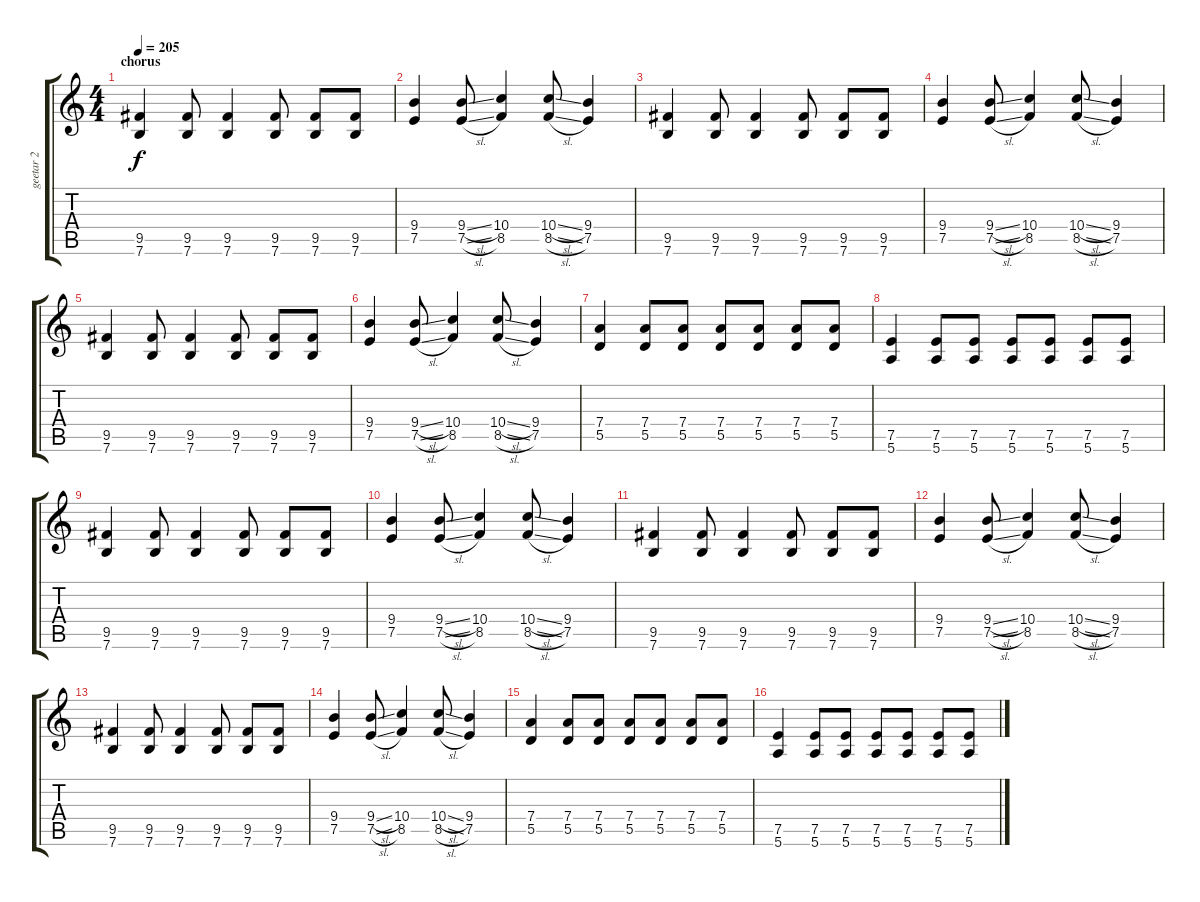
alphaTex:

\track ("geetar 2" "geetar 2") {instrument distortionguitar}
\staff {score tabs}
\tuning (E4 B3 G3 D3 A2 E2) {hide}
\ts (4 4)
\section ("" "chorus")
\tempo 205
\clef g2
\ks c
(9.5 7.6).4{dy f} (9.5 7.6).8 (9.5 7.6).4 (9.5 7.6).8 (9.5 7.6).8 (9.5 7.6).8 |
(9.4 7.5).4 (9.4{sl} 7.5{sl}).8 (10.4 8.5).4 (10.4{sl} 8.5{sl}).8 (9.4 7.5).4 |
(9.5 7.6).4 (9.5 7.6).8 (9.5 7.6).4 (9.5 7.6).8 (9.5 7.6).8 (9.5 7.6).8 |
(9.4 7.5).4 (9.4{sl} 7.5{sl}).8 (10.4 8.5).4 (10.4{sl} 8.5{sl}).8 (9.4 7.5).4 |
(9.5 7.6).4 (9.5 7.6).8 (9.5 7.6).4 (9.5 7.6).8 (9.5 7.6).8 (9.5 7.6).8 |
(9.4 7.5).4 (9.4{sl} 7.5{sl}).8 (10.4 8.5).4 (10.4{sl} 8.5{sl}).8 (9.4 7.5).4 |
(7.4 5.5).4 (7.4 5.5).8 (7.4 5.5).8 (7.4 5.5).8 (7.4 5.5).8 (7.4 5.5).8 (7.4 5.5).8 |
(7.5 5.6).4 (7.5 5.6).8 (7.5 5.6).8 (7.5 5.6).8 (7.5 5.6).8 (7.5 5.6).8 (7.5 5.6).8 |
(9.5 7.6).4 (9.5 7.6).8 (9.5 7.6).4 (9.5 7.6).8 (9.5 7.6).8 (9.5 7.6).8 |
(9.4 7.5).4 (9.4{sl} 7.5{sl}).8 (10.4 8.5).4 (10.4{sl} 8.5{sl}).8 (9.4 7.5).4 |
(9.5 7.6).4 (9.5 7.6).8 (9.5 7.6).4 (9.5 7.6).8 (9.5 7.6).8 (9.5 7.6).8 |
(9.4 7.5).4 (9.4{sl} 7.5{sl}).8 (10.4 8.5).4 (10.4{sl} 8.5{sl}).8 (9.4 7.5).4 |
(9.5 7.6).4 (9.5 7.6).8 (9.5 7.6).4 (9.5 7.6).8 (9.5 7.6).8 (9.5 7.6).8 |
(9.4 7.5).4 (9.4{sl} 7.5{sl}).8 (10.4 8.5).4 (10.4{sl} 8.5{sl}).8 (9.4 7.5).4 |
(7.4 5.5).4 (7.4 5.5).8 (7.4 5.5).8 (7.4 5.5).8 (7.4 5.5).8 (7.4 5.5).8 (7.4 5.5).8 |
(7.5 5.6).4 (7.5 5.6).8 (7.5 5.6).8 (7.5 5.6).8 (7.5 5.6).8 (7.5 5.6).8 (7.5 5.6).8
